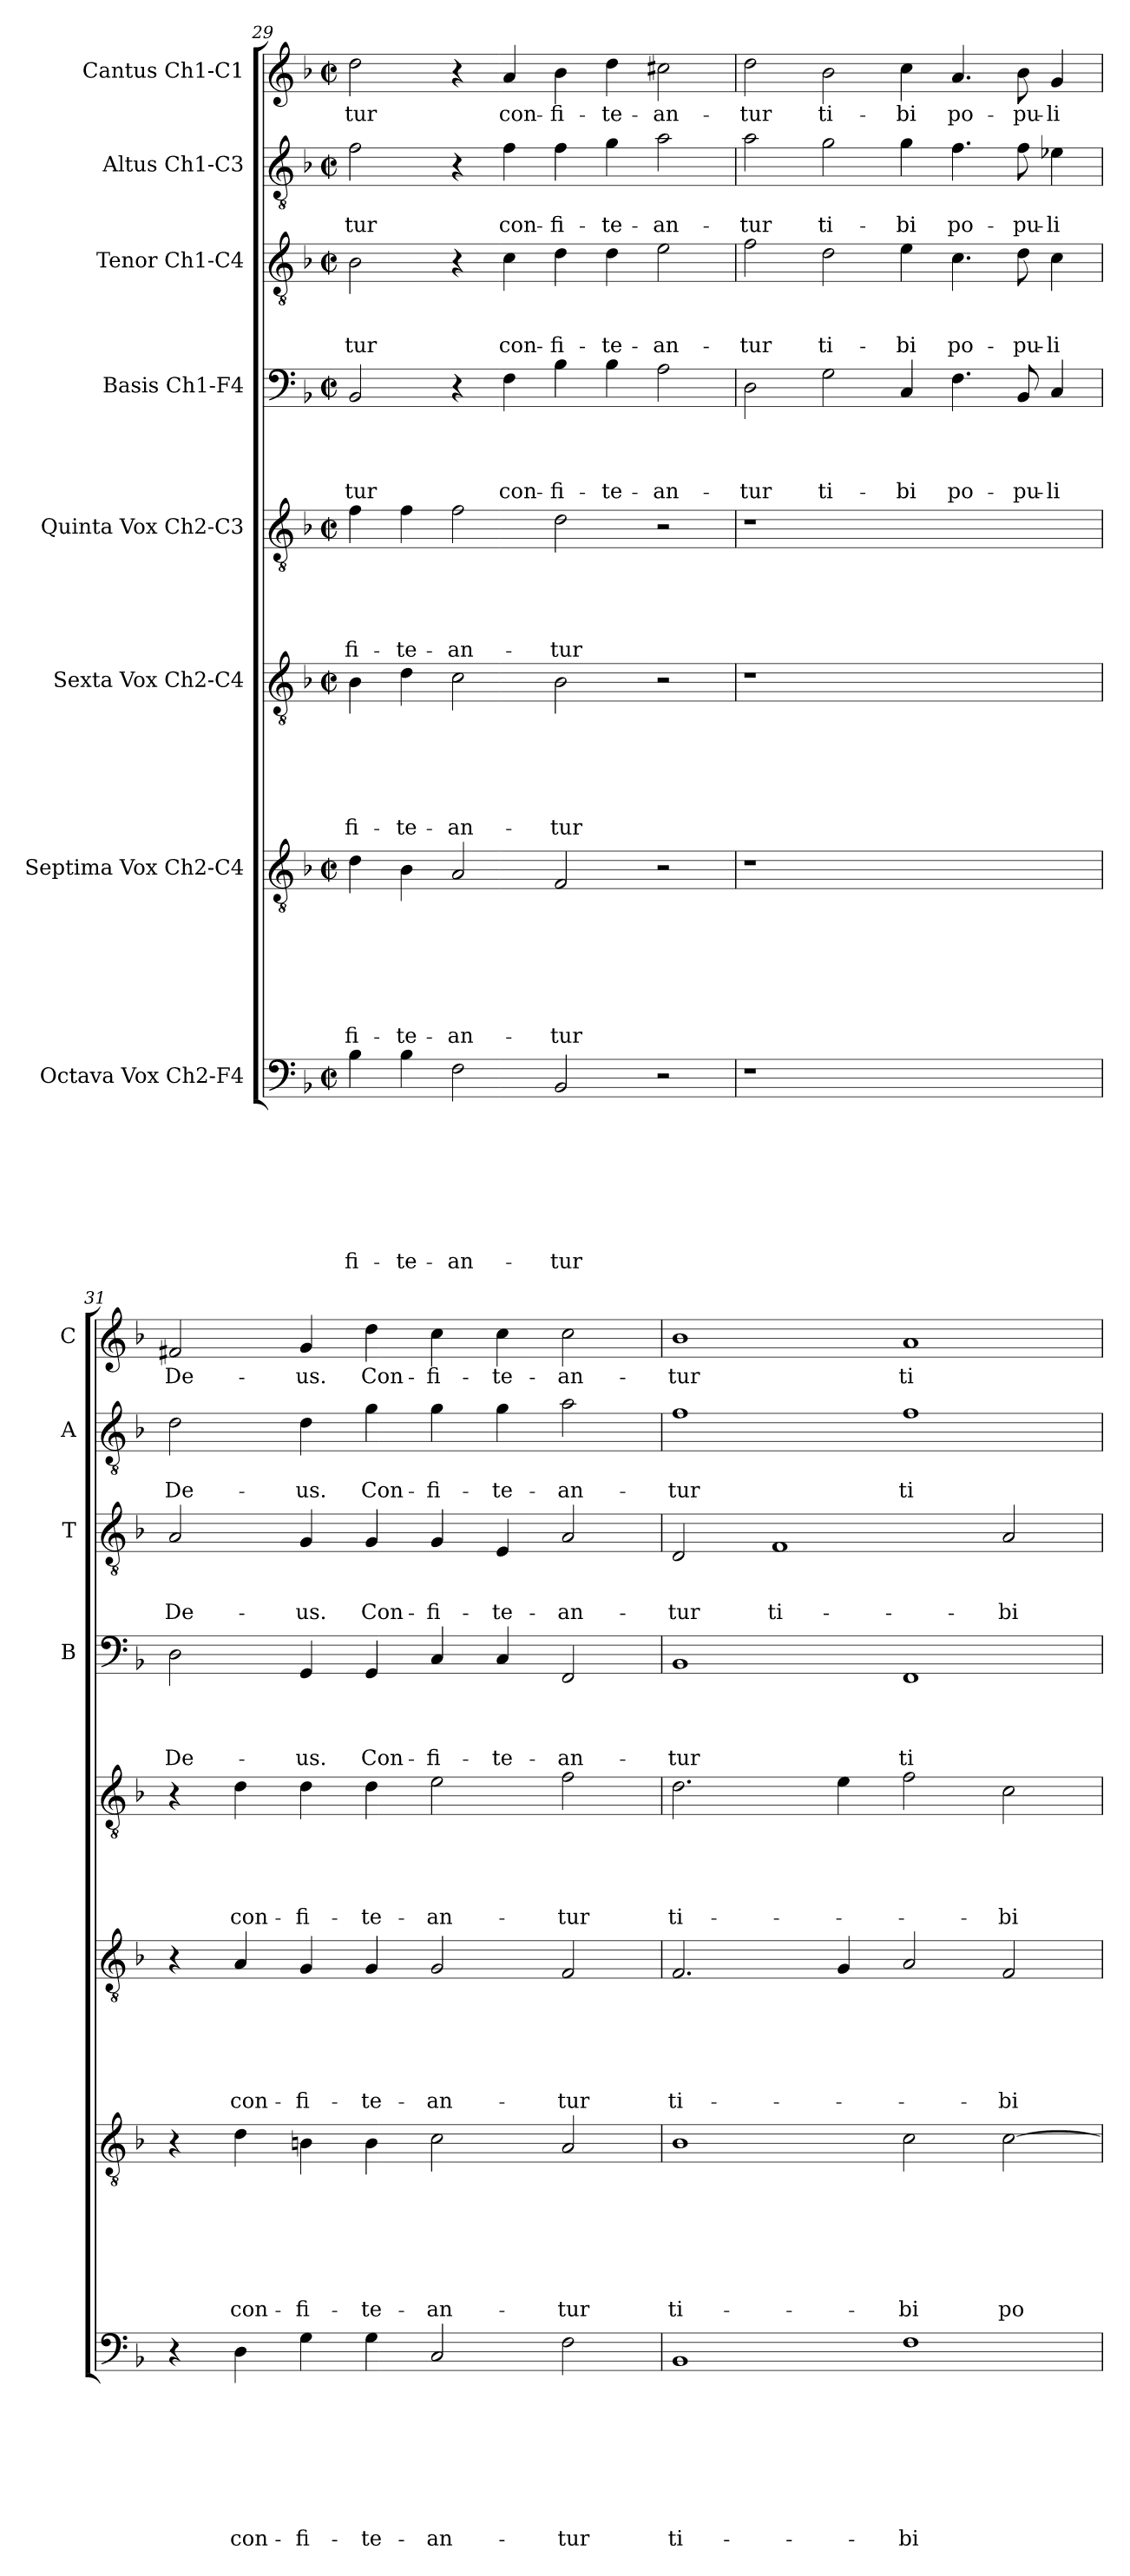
**kern	**text	**text	**text	**text	**text	**text	**text	**text	**kern	**text	**text	**text	**text	**text	**text	**text	**kern	**text	**text	**text	**text	**text	**text	**kern	**text	**text	**text	**text	**text	**kern	**text	**text	**text	**text	**kern	**text	**text	**text	**kern	**text	**text	**kern	**text
*part8	*part8	*part8	*part8	*part8	*part8	*part8	*part8	*part8	*part7	*part7	*part7	*part7	*part7	*part7	*part7	*part7	*part6	*part6	*part6	*part6	*part6	*part6	*part6	*part5	*part5	*part5	*part5	*part5	*part5	*part4	*part4	*part4	*part4	*part4	*part3	*part3	*part3	*part3	*part2	*part2	*part2	*part1	*part1
*staff8	*staff8	*staff8	*staff8	*staff8	*staff8	*staff8	*staff8	*staff8	*staff7	*staff7	*staff7	*staff7	*staff7	*staff7	*staff7	*staff7	*staff6	*staff6	*staff6	*staff6	*staff6	*staff6	*staff6	*staff5	*staff5	*staff5	*staff5	*staff5	*staff5	*staff4	*staff4	*staff4	*staff4	*staff4	*staff3	*staff3	*staff3	*staff3	*staff2	*staff2	*staff2	*staff1	*staff1
*I"Octava Vox Ch2-F4	*	*	*	*	*	*	*	*	*I"Septima Vox Ch2-C4	*	*	*	*	*	*	*	*I"Sexta Vox Ch2-C4	*	*	*	*	*	*	*I"Quinta Vox Ch2-C3	*	*	*	*	*	*I"Basis Ch1-F4	*	*	*	*	*I"Tenor Ch1-C4	*	*	*	*I"Altus Ch1-C3	*	*	*I"Cantus Ch1-C1	*
*	*	*	*	*	*	*	*	*	*	*	*	*	*	*	*	*	*	*	*	*	*	*	*	*	*	*	*	*	*	*I'B	*	*	*	*	*I'T	*	*	*	*I'A	*	*	*I'C	*
*clefF4	*	*	*	*	*	*	*	*	*clefGv2	*	*	*	*	*	*	*	*clefGv2	*	*	*	*	*	*	*clefGv2	*	*	*	*	*	*clefF4	*	*	*	*	*clefGv2	*	*	*	*clefGv2	*	*	*clefG2	*
*k[b-]	*	*	*	*	*	*	*	*	*k[b-]	*	*	*	*	*	*	*	*k[b-]	*	*	*	*	*	*	*k[b-]	*	*	*	*	*	*k[b-]	*	*	*	*	*k[b-]	*	*	*	*k[b-]	*	*	*k[b-]	*
*F:	*	*	*	*	*	*	*	*	*F:	*	*	*	*	*	*	*	*F:	*	*	*	*	*	*	*F:	*	*	*	*	*	*F:	*	*	*	*	*F:	*	*	*	*F:	*	*	*F:	*
*M2/2	*	*	*	*	*	*	*	*	*M2/2	*	*	*	*	*	*	*	*M2/2	*	*	*	*	*	*	*M2/2	*	*	*	*	*	*M2/2	*	*	*	*	*M2/2	*	*	*	*M2/2	*	*	*M2/2	*
*met(c|)	*	*	*	*	*	*	*	*	*met(c|)	*	*	*	*	*	*	*	*met(c|)	*	*	*	*	*	*	*met(c|)	*	*	*	*	*	*met(c|)	*	*	*	*	*met(c|)	*	*	*	*met(c|)	*	*	*met(c|)	*
=29	=29	=29	=29	=29	=29	=29	=29	=29	=29	=29	=29	=29	=29	=29	=29	=29	=29	=29	=29	=29	=29	=29	=29	=29	=29	=29	=29	=29	=29	=29	=29	=29	=29	=29	=29	=29	=29	=29	=29	=29	=29	=29	=29
!	!	!	!	!	!	!	!	!LO:LY:b	!	!	!	!	!	!	!	!LO:LY:b	!	!	!	!	!	!	!LO:LY:b	!	!	!	!	!	!LO:LY:b	!	!	!	!	!LO:LY:b	!	!	!	!LO:LY:b	!	!	!LO:LY:b	!	!LO:LY:b
4B-\	.	.	.	.	.	.	.	-fi-	4d\	.	.	.	.	.	.	-fi-	4B-\	.	.	.	.	.	-fi-	4f\	.	.	.	.	-fi-	2BB-/	.	.	.	-tur	2B-\	.	.	-tur	2f\	.	-tur	2dd\	-tur
!	!	!	!	!	!	!	!	!LO:LY:b	!	!	!	!	!	!	!	!LO:LY:b	!	!	!	!	!	!	!LO:LY:b	!	!	!	!	!	!LO:LY:b	!	!	!	!	!	!	!	!	!	!	!	!	!	!
4B-\	.	.	.	.	.	.	.	-te-	4B-\	.	.	.	.	.	.	-te-	4d\	.	.	.	.	.	-te-	4f\	.	.	.	.	-te-	.	.	.	.	.	.	.	.	.	.	.	.	.	.
!	!	!	!	!	!	!	!	!LO:LY:b	!	!	!	!	!	!	!	!LO:LY:b	!	!	!	!	!	!	!LO:LY:b	!	!	!	!	!	!LO:LY:b	!	!	!	!	!	!	!	!	!	!	!	!	!	!
2F\	.	.	.	.	.	.	.	-an-	2A/	.	.	.	.	.	.	-an-	2c\	.	.	.	.	.	-an-	2f\	.	.	.	.	-an-	4r	.	.	.	.	4r	.	.	.	4r	.	.	4r	.
!	!	!	!	!	!	!	!	!	!	!	!	!	!	!	!	!	!	!	!	!	!	!	!	!	!	!	!	!	!	!	!	!	!	!LO:LY:b	!	!	!	!LO:LY:b	!	!	!LO:LY:b	!	!LO:LY:b
.	.	.	.	.	.	.	.	.	.	.	.	.	.	.	.	.	.	.	.	.	.	.	.	.	.	.	.	.	.	4F\	.	.	.	con-	4c\	.	.	con-	4f\	.	con-	4a/	con-
!	!	!	!	!	!	!	!	!LO:LY:b	!	!	!	!	!	!	!	!LO:LY:b	!	!	!	!	!	!	!LO:LY:b	!	!	!	!	!	!LO:LY:b	!	!	!	!	!LO:LY:b	!	!	!	!LO:LY:b	!	!	!LO:LY:b	!	!LO:LY:b
2BB-/	.	.	.	.	.	.	.	-tur	2F/	.	.	.	.	.	.	-tur	2B-\	.	.	.	.	.	-tur	2d\	.	.	.	.	-tur	4B-\	.	.	.	-fi-	4d\	.	.	-fi-	4f\	.	-fi-	4b-\	-fi-
!	!	!	!	!	!	!	!	!	!	!	!	!	!	!	!	!	!	!	!	!	!	!	!	!	!	!	!	!	!	!	!	!	!	!LO:LY:b	!	!	!	!LO:LY:b	!	!	!LO:LY:b	!	!LO:LY:b
.	.	.	.	.	.	.	.	.	.	.	.	.	.	.	.	.	.	.	.	.	.	.	.	.	.	.	.	.	.	4B-\	.	.	.	-te-	4d\	.	.	-te-	4g\	.	-te-	4dd\	-te-
!	!	!	!	!	!	!	!	!	!	!	!	!	!	!	!	!	!	!	!	!	!	!	!	!	!	!	!	!	!	!	!	!	!	!LO:LY:b	!	!	!	!LO:LY:b	!	!	!LO:LY:b	!	!LO:LY:b
2r	.	.	.	.	.	.	.	.	2r	.	.	.	.	.	.	.	2r	.	.	.	.	.	.	2r	.	.	.	.	.	2A\	.	.	.	-an-	2e\	.	.	-an-	2a\	.	-an-	2cc#X\	-an-
=30	=30	=30	=30	=30	=30	=30	=30	=30	=30	=30	=30	=30	=30	=30	=30	=30	=30	=30	=30	=30	=30	=30	=30	=30	=30	=30	=30	=30	=30	=30	=30	=30	=30	=30	=30	=30	=30	=30	=30	=30	=30	=30	=30
!	!	!	!	!	!	!	!	!	!	!	!	!	!	!	!	!	!	!	!	!	!	!	!	!	!	!	!	!	!	!	!	!	!	!LO:LY:b	!	!	!	!LO:LY:b	!	!	!LO:LY:b	!	!LO:LY:b
1r	.	.	.	.	.	.	.	.	1r	.	.	.	.	.	.	.	1r	.	.	.	.	.	.	1r	.	.	.	.	.	2D\	.	.	.	-tur	2f\	.	.	-tur	2a\	.	-tur	2dd\	-tur
!	!	!	!	!	!	!	!	!	!	!	!	!	!	!	!	!	!	!	!	!	!	!	!	!	!	!	!	!	!	!	!	!	!	!LO:LY:b	!	!	!	!LO:LY:b	!	!	!LO:LY:b	!	!LO:LY:b
.	.	.	.	.	.	.	.	.	.	.	.	.	.	.	.	.	.	.	.	.	.	.	.	.	.	.	.	.	.	2G\	.	.	.	ti-	2d\	.	.	ti-	2g\	.	ti-	2b-\	ti-
!	!	!	!	!	!	!	!	!	!	!	!	!	!	!	!	!	!	!	!	!	!	!	!	!	!	!	!	!	!	!	!	!	!	!LO:LY:b	!	!	!	!LO:LY:b	!	!	!LO:LY:b	!	!LO:LY:b
1ryy	.	.	.	.	.	.	.	.	1ryy	.	.	.	.	.	.	.	1ryy	.	.	.	.	.	.	1ryy	.	.	.	.	.	4C/	.	.	.	-bi	4e\	.	.	-bi	4g\	.	-bi	4cc\	-bi
!	!	!	!	!	!	!	!	!	!	!	!	!	!	!	!	!	!	!	!	!	!	!	!	!	!	!	!	!	!	!	!	!	!	!LO:LY:b	!	!	!	!LO:LY:b	!	!	!LO:LY:b	!	!LO:LY:b
.	.	.	.	.	.	.	.	.	.	.	.	.	.	.	.	.	.	.	.	.	.	.	.	.	.	.	.	.	.	4.F\	.	.	.	po-	4.c\	.	.	po-	4.f\	.	po-	4.a/	po-
!	!	!	!	!	!	!	!	!	!	!	!	!	!	!	!	!	!	!	!	!	!	!	!	!	!	!	!	!	!	!	!	!	!	!LO:LY:b	!	!	!	!LO:LY:b	!	!	!LO:LY:b	!	!LO:LY:b
.	.	.	.	.	.	.	.	.	.	.	.	.	.	.	.	.	.	.	.	.	.	.	.	.	.	.	.	.	.	8BB-/	.	.	.	-pu-	8d\	.	.	-pu-	8f\	.	-pu-	8b-\	-pu-
!	!	!	!	!	!	!	!	!	!	!	!	!	!	!	!	!	!	!	!	!	!	!	!	!	!	!	!	!	!	!	!	!	!	!LO:LY:b	!	!	!	!LO:LY:b	!	!	!LO:LY:b	!	!LO:LY:b
.	.	.	.	.	.	.	.	.	.	.	.	.	.	.	.	.	.	.	.	.	.	.	.	.	.	.	.	.	.	4C/	.	.	.	-li	4c\	.	.	-li	4e-X\	.	-li	4g/	-li
=31	=31	=31	=31	=31	=31	=31	=31	=31	=31	=31	=31	=31	=31	=31	=31	=31	=31	=31	=31	=31	=31	=31	=31	=31	=31	=31	=31	=31	=31	=31	=31	=31	=31	=31	=31	=31	=31	=31	=31	=31	=31	=31	=31
!	!	!	!	!	!	!	!	!	!	!	!	!	!	!	!	!	!	!	!	!	!	!	!	!	!	!	!	!	!	!	!	!	!	!LO:LY:b	!	!	!	!LO:LY:b	!	!	!LO:LY:b	!	!LO:LY:b
4r	.	.	.	.	.	.	.	.	4r	.	.	.	.	.	.	.	4r	.	.	.	.	.	.	4r	.	.	.	.	.	2D\	.	.	.	De-	2A/	.	.	De-	2d\	.	De-	2f#X/	De-
!	!	!	!	!	!	!	!	!LO:LY:b	!	!	!	!	!	!	!	!LO:LY:b	!	!	!	!	!	!	!LO:LY:b	!	!	!	!	!	!LO:LY:b	!	!	!	!	!	!	!	!	!	!	!	!	!	!
4D\	.	.	.	.	.	.	.	con-	4d\	.	.	.	.	.	.	con-	4A/	.	.	.	.	.	con-	4d\	.	.	.	.	con-	.	.	.	.	.	.	.	.	.	.	.	.	.	.
!	!	!	!	!	!	!	!	!LO:LY:b	!	!	!	!	!	!	!	!LO:LY:b	!	!	!	!	!	!	!LO:LY:b	!	!	!	!	!	!LO:LY:b	!	!	!	!	!LO:LY:b	!	!	!	!LO:LY:b	!	!	!LO:LY:b	!	!LO:LY:b
4G\	.	.	.	.	.	.	.	-fi-	4Bn\	.	.	.	.	.	.	-fi-	4G/	.	.	.	.	.	-fi-	4d\	.	.	.	.	-fi-	4GG/	.	.	.	-us.	4G/	.	.	-us.	4d\	.	-us.	4g/	-us.
!	!	!	!	!	!	!	!	!LO:LY:b	!	!	!	!	!	!	!	!LO:LY:b	!	!	!	!	!	!	!LO:LY:b	!	!	!	!	!	!LO:LY:b	!	!	!	!	!LO:LY:b	!	!	!	!LO:LY:b	!	!	!LO:LY:b	!	!LO:LY:b
4G\	.	.	.	.	.	.	.	-te-	4B\	.	.	.	.	.	.	-te-	4G/	.	.	.	.	.	-te-	4d\	.	.	.	.	-te-	4GG/	.	.	.	Con-	4G/	.	.	Con-	4g\	.	Con-	4dd\	Con-
!	!	!	!	!	!	!	!	!LO:LY:b	!	!	!	!	!	!	!	!LO:LY:b	!	!	!	!	!	!	!LO:LY:b	!	!	!	!	!	!LO:LY:b	!	!	!	!	!LO:LY:b	!	!	!	!LO:LY:b	!	!	!LO:LY:b	!	!LO:LY:b
2C/	.	.	.	.	.	.	.	-an-	2c\	.	.	.	.	.	.	-an-	2G/	.	.	.	.	.	-an-	2e\	.	.	.	.	-an-	4C/	.	.	.	-fi-	4G/	.	.	-fi-	4g\	.	-fi-	4cc\	-fi-
!	!	!	!	!	!	!	!	!	!	!	!	!	!	!	!	!	!	!	!	!	!	!	!	!	!	!	!	!	!	!	!	!	!	!LO:LY:b	!	!	!	!LO:LY:b	!	!	!LO:LY:b	!	!LO:LY:b
.	.	.	.	.	.	.	.	.	.	.	.	.	.	.	.	.	.	.	.	.	.	.	.	.	.	.	.	.	.	4C/	.	.	.	-te-	4E/	.	.	-te-	4g\	.	-te-	4cc\	-te-
!	!	!	!	!	!	!	!	!LO:LY:b	!	!	!	!	!	!	!	!LO:LY:b	!	!	!	!	!	!	!LO:LY:b	!	!	!	!	!	!LO:LY:b	!	!	!	!	!LO:LY:b	!	!	!	!LO:LY:b	!	!	!LO:LY:b	!	!LO:LY:b
2F\	.	.	.	.	.	.	.	-tur	2A/	.	.	.	.	.	.	-tur	2F/	.	.	.	.	.	-tur	2f\	.	.	.	.	-tur	2FF/	.	.	.	-an-	2A/	.	.	-an-	2a\	.	-an-	2cc\	-an-
=32	=32	=32	=32	=32	=32	=32	=32	=32	=32	=32	=32	=32	=32	=32	=32	=32	=32	=32	=32	=32	=32	=32	=32	=32	=32	=32	=32	=32	=32	=32	=32	=32	=32	=32	=32	=32	=32	=32	=32	=32	=32	=32	=32
!	!	!	!	!	!	!	!	!LO:LY:b	!	!	!	!	!	!	!	!LO:LY:b	!	!	!	!	!	!	!LO:LY:b	!	!	!	!	!	!LO:LY:b	!	!	!	!	!LO:LY:b	!	!	!	!LO:LY:b	!	!	!LO:LY:b	!	!LO:LY:b
1BB-	.	.	.	.	.	.	.	ti-	1B-	.	.	.	.	.	.	ti-	2.F/	.	.	.	.	.	ti-	2.d\	.	.	.	.	ti-	1BB-	.	.	.	-tur	2D/	.	.	-tur	1f	.	-tur	1b-	-tur
!	!	!	!	!	!	!	!	!	!	!	!	!	!	!	!	!	!	!	!	!	!	!	!	!	!	!	!	!	!	!	!	!	!	!	!	!	!	!LO:LY:b	!	!	!	!	!
.	.	.	.	.	.	.	.	.	.	.	.	.	.	.	.	.	.	.	.	.	.	.	.	.	.	.	.	.	.	.	.	.	.	.	1F	.	.	ti-	.	.	.	.	.
.	.	.	.	.	.	.	.	.	.	.	.	.	.	.	.	.	4G/	.	.	.	.	.	.	4e\	.	.	.	.	.	.	.	.	.	.	.	.	.	.	.	.	.	.	.
!	!	!	!	!	!	!	!	!LO:LY:b	!	!	!	!	!	!	!	!LO:LY:b	!	!	!	!	!	!	!	!	!	!	!	!	!	!	!	!	!	!LO:LY:b	!	!	!	!	!	!	!LO:LY:b	!	!LO:LY:b
1F	.	.	.	.	.	.	.	-bi	2c\	.	.	.	.	.	.	-bi	2A/	.	.	.	.	.	.	2f\	.	.	.	.	.	1FF	.	.	.	ti-	.	.	.	.	1f	.	ti-	1a	ti-
!	!	!	!	!	!	!	!	!	!	!	!	!	!	!	!	!LO:LY:b	!	!	!	!	!	!	!LO:LY:b	!	!	!	!	!	!LO:LY:b	!	!	!	!	!	!	!	!	!LO:LY:b	!	!	!	!	!
.	.	.	.	.	.	.	.	.	[2c\	.	.	.	.	.	.	po-	2F/	.	.	.	.	.	-bi	2c\	.	.	.	.	-bi	.	.	.	.	.	2A/	.	.	-bi	.	.	.	.	.
=	=	=	=	=	=	=	=	=	=	=	=	=	=	=	=	=	=	=	=	=	=	=	=	=	=	=	=	=	=	=	=	=	=	=	=	=	=	=	=	=	=	=	=
*-	*-	*-	*-	*-	*-	*-	*-	*-	*-	*-	*-	*-	*-	*-	*-	*-	*-	*-	*-	*-	*-	*-	*-	*-	*-	*-	*-	*-	*-	*-	*-	*-	*-	*-	*-	*-	*-	*-	*-	*-	*-	*-	*-
